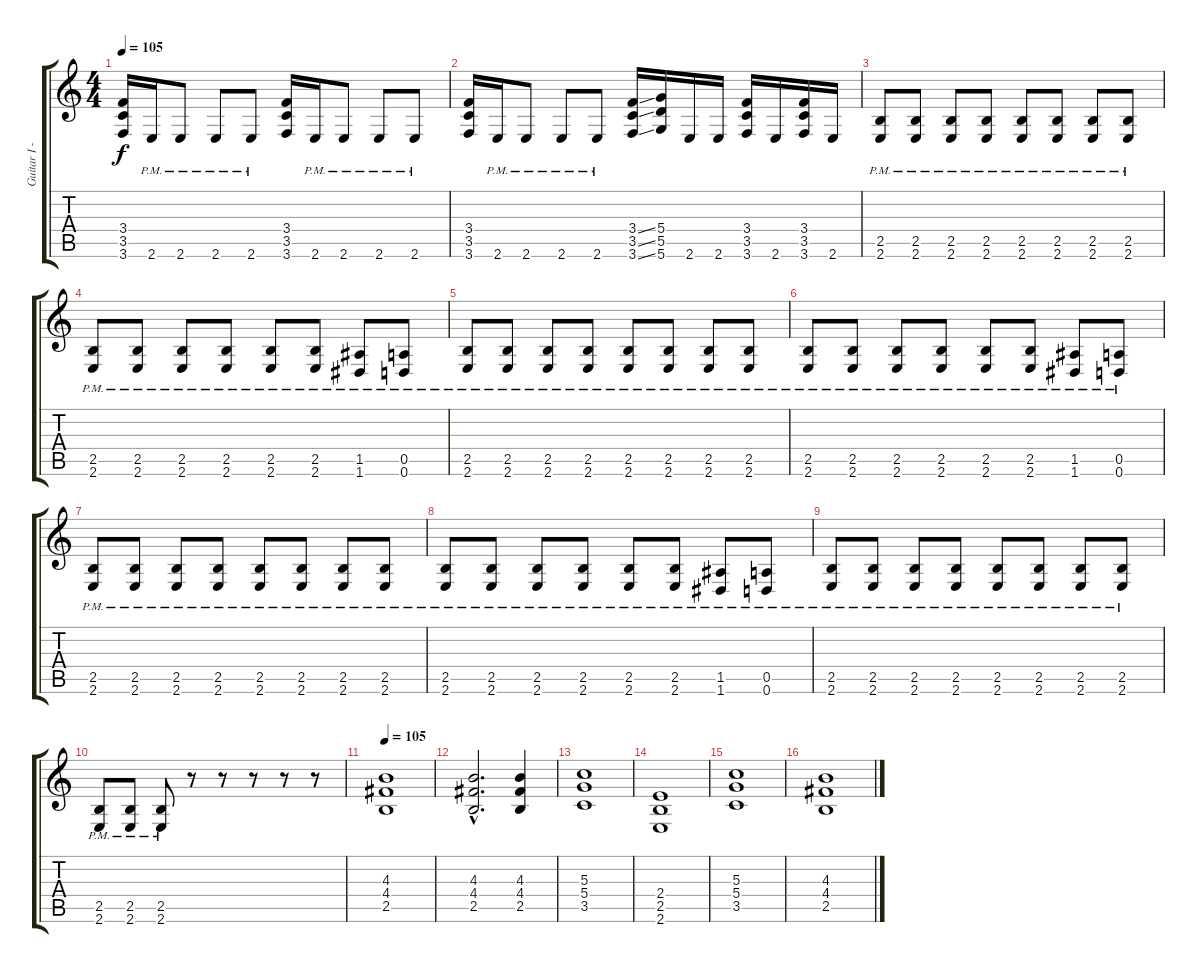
\track ("Guitar I - Richard Kruspe-Bernstein" "Guitar I -") {instrument distortionguitar}
\staff {score tabs}
\tuning (E4 B3 G3 D3 A2 D2) {hide}
\ts (4 4)
\tempo 105
\clef g2
\ks c
(3.4 3.5 3.6).16{dy f} 2.6{pm}.16 2.6{pm}.8 2.6{pm}.8 2.6{pm}.8 (3.4 3.5 3.6).16 2.6{pm}.16 2.6{pm}.8 2.6{pm}.8 2.6{pm}.8 |
(3.4 3.5 3.6).16 2.6{pm}.16 2.6{pm}.8 2.6{pm}.8 2.6{pm}.8 (3.4{ss} 3.5{ss} 3.6{ss}).16 (5.4 5.5 5.6).16 2.6.16 2.6.16 (3.4 3.5 3.6).16 2.6.16 (3.4 3.5 3.6).16 2.6.16 |
(2.5{pm} 2.6{pm}).8 (2.5{pm} 2.6{pm}).8 (2.5{pm} 2.6{pm}).8 (2.5{pm} 2.6{pm}).8 (2.5{pm} 2.6{pm}).8 (2.5{pm} 2.6{pm}).8 (2.5{pm} 2.6{pm}).8 (2.5{pm} 2.6{pm}).8 |
(2.5{pm} 2.6{pm}).8 (2.5{pm} 2.6{pm}).8 (2.5{pm} 2.6{pm}).8 (2.5{pm} 2.6{pm}).8 (2.5{pm} 2.6{pm}).8 (2.5{pm} 2.6{pm}).8 (1.5{pm} 1.6{pm}).8 (0.5{pm} 0.6{pm}).8 |
(2.5{pm} 2.6{pm}).8 (2.5{pm} 2.6{pm}).8 (2.5{pm} 2.6{pm}).8 (2.5{pm} 2.6{pm}).8 (2.5{pm} 2.6{pm}).8 (2.5{pm} 2.6{pm}).8 (2.5{pm} 2.6{pm}).8 (2.5{pm} 2.6{pm}).8 |
(2.5{pm} 2.6{pm}).8 (2.5{pm} 2.6{pm}).8 (2.5{pm} 2.6{pm}).8 (2.5{pm} 2.6{pm}).8 (2.5{pm} 2.6{pm}).8 (2.5{pm} 2.6{pm}).8 (1.5{pm} 1.6{pm}).8 (0.5{pm} 0.6{pm}).8 |
(2.5{pm} 2.6{pm}).8 (2.5{pm} 2.6{pm}).8 (2.5{pm} 2.6{pm}).8 (2.5{pm} 2.6{pm}).8 (2.5{pm} 2.6{pm}).8 (2.5{pm} 2.6{pm}).8 (2.5{pm} 2.6{pm}).8 (2.5{pm} 2.6{pm}).8 |
(2.5{pm} 2.6{pm}).8 (2.5{pm} 2.6{pm}).8 (2.5{pm} 2.6{pm}).8 (2.5{pm} 2.6{pm}).8 (2.5{pm} 2.6{pm}).8 (2.5{pm} 2.6{pm}).8 (1.5{pm} 1.6{pm}).8 (0.5{pm} 0.6{pm}).8 |
(2.5{pm} 2.6{pm}).8 (2.5{pm} 2.6{pm}).8 (2.5{pm} 2.6{pm}).8 (2.5{pm} 2.6{pm}).8 (2.5{pm} 2.6{pm}).8 (2.5{pm} 2.6{pm}).8 (2.5{pm} 2.6{pm}).8 (2.5{pm} 2.6{pm}).8 |
(2.5{pm} 2.6{pm}).8 (2.5{pm} 2.6{pm}).8 (2.5{pm} 2.6{pm}).8 r.8 r.8 r.8 r.8 r.8 |
\tempo 105
(4.3 4.4 2.5).1 |
(4.3{hac} 4.4{hac} 2.5{hac}).2{d} (4.3 4.4 2.5).4 |
(5.3 5.4 3.5).1 |
(2.4 2.5 2.6).1 |
(5.3 5.4 3.5).1 |
(4.3 4.4 2.5).1
